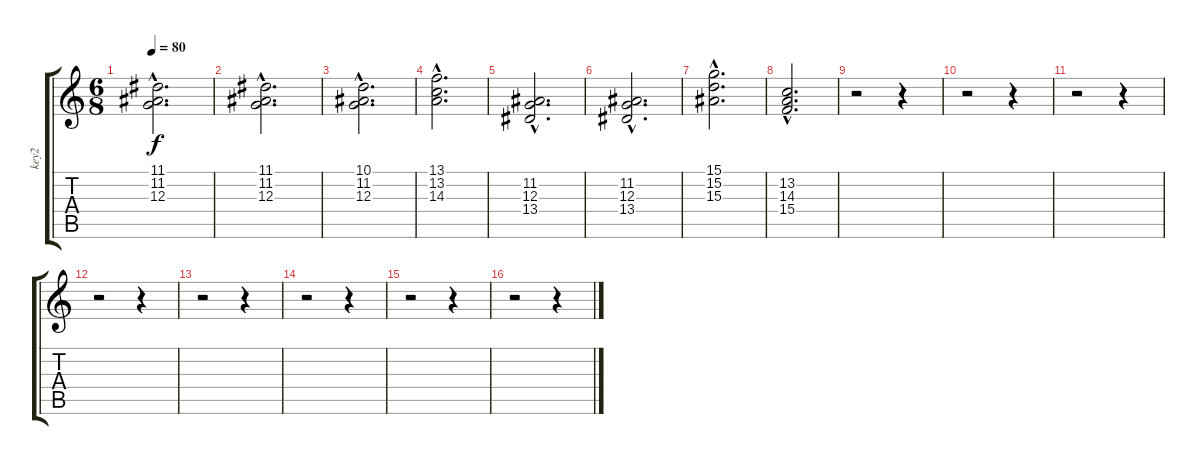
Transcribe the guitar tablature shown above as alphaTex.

\track ("key2" "key2") {instrument synthstrings2}
\staff {score tabs}
\tuning (E4 B3 G3 D3 A2 E2) {hide}
\ts (6 8)
\tempo 80
\clef g2
\ks c
(11.1{hac} 11.2{hac} 12.3{hac}).2{d dy f} |
(11.1{hac} 11.2{hac} 12.3{hac}).2{d} |
(10.1{hac} 11.2{hac} 12.3{hac}).2{d} |
(13.1{hac} 13.2{hac} 14.3{hac}).2{d} |
(11.2{hac} 12.3{hac} 13.4{hac}).2{d} |
(11.2{hac} 12.3{hac} 13.4{hac}).2{d} |
(15.1{hac} 15.2{hac} 15.3{hac}).2{d} |
(13.2{hac} 14.3{hac} 15.4{hac}).2{d} |
r.2 r.4 |
r.2 r.4 |
r.2 r.4 |
r.2 r.4 |
r.2 r.4 |
r.2 r.4 |
r.2 r.4 |
r.2 r.4
